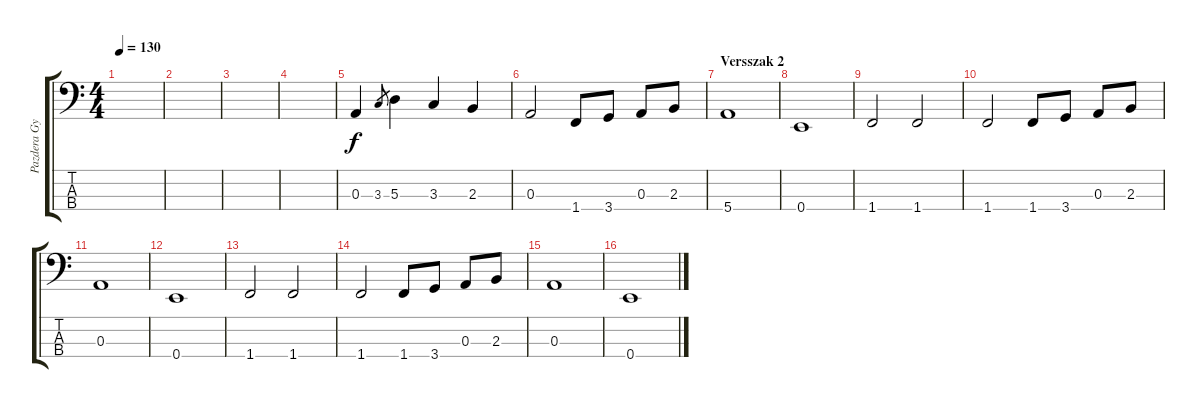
\track ("Pazdera György" "Pazdera Gy") {instrument electricbassfinger}
\staff {score tabs}
\tuning (G2 D2 A1 E1) {hide}
\ts (4 4)
\tempo 130
\clef f4
\ks c
|
|
|
|
0.3.4 3.3.8{gr} 5.3.4 3.3.4 2.3.4 |
0.3.2 1.4.8 3.4.8 0.3.8 2.3.8 |
\section ("" "Versszak 2")
5.4.1 |
0.4.1 |
1.4.2 1.4.2 |
1.4.2 1.4.8 3.4.8 0.3.8 2.3.8 |
0.3.1 |
0.4.1 |
1.4.2 1.4.2 |
1.4.2 1.4.8 3.4.8 0.3.8 2.3.8 |
0.3.1 |
0.4.1
